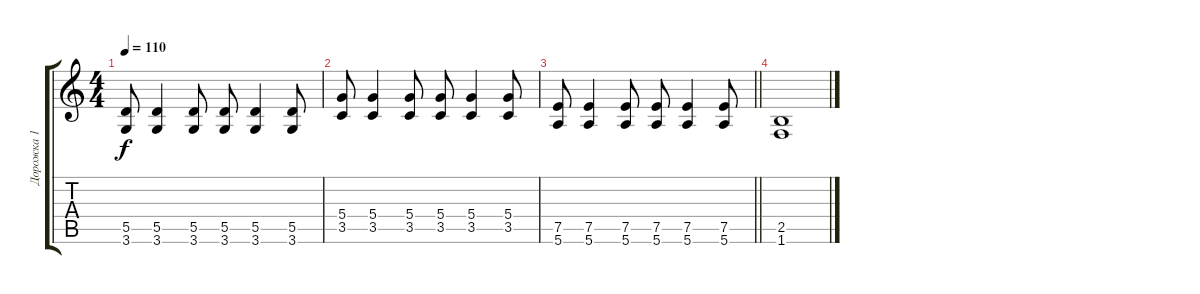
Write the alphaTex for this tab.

\track ("Дорожка 1" "Дорожка 1") {instrument distortionguitar}
\staff {score tabs}
\tuning (E4 B3 G3 D3 A2 E2) {hide}
\ts (4 4)
\tempo 110
\clef g2
\ks c
(5.5 3.6).8{dy f} (5.5 3.6).4 (5.5 3.6).8 (5.5 3.6).8 (5.5 3.6).4 (5.5 3.6).8 |
(5.4 3.5).8 (5.4 3.5).4 (5.4 3.5).8 (5.4 3.5).8 (5.4 3.5).4 (5.4 3.5).8 |
\barLineRight lightlight
(7.5 5.6).8 (7.5 5.6).4 (7.5 5.6).8 (7.5 5.6).8 (7.5 5.6).4 (7.5 5.6).8 |
(2.5 1.6).1
